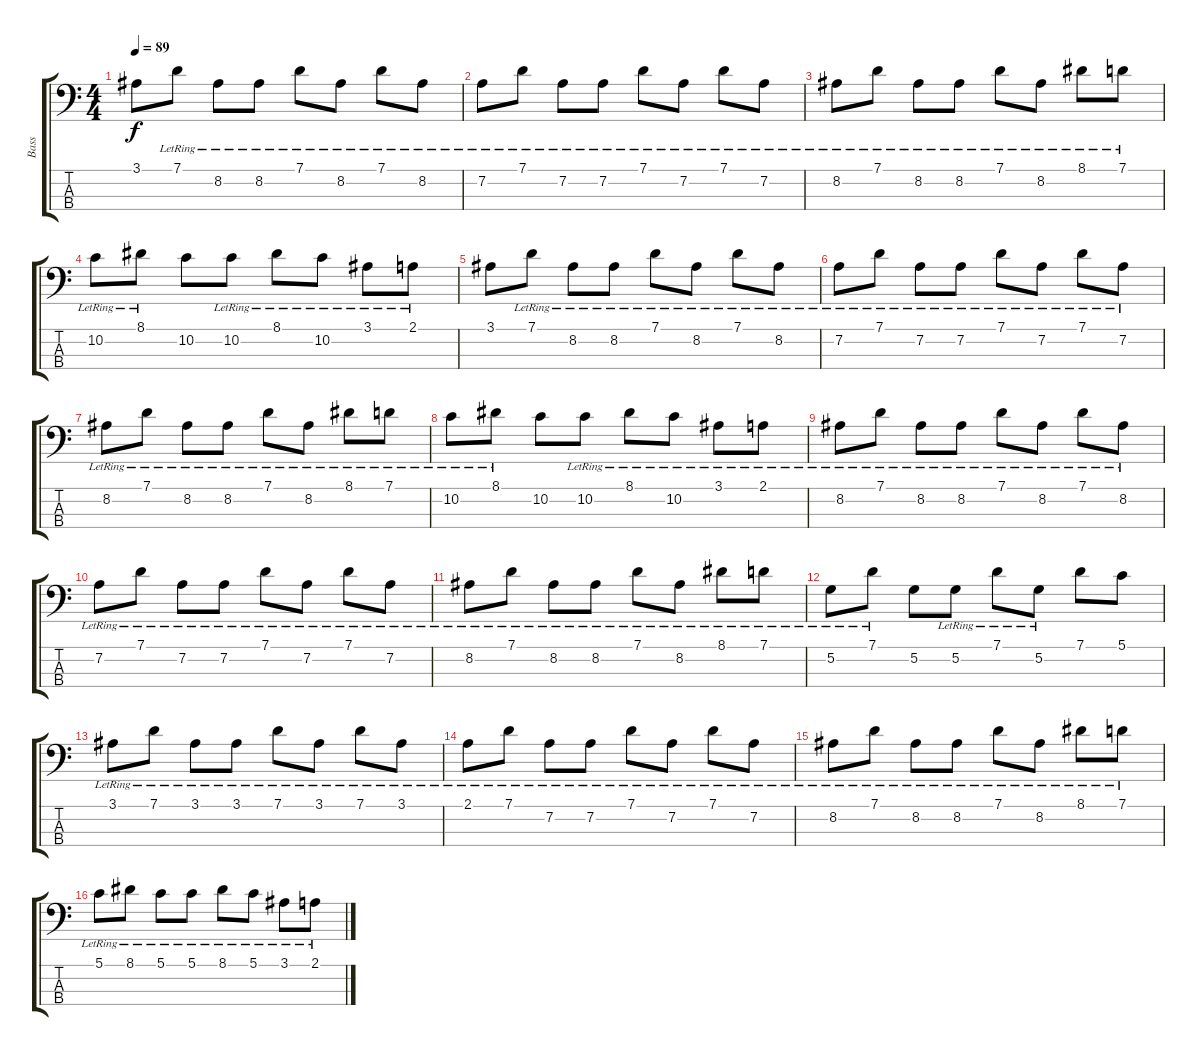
\track ("Bass" "Bass") {instrument electricbassfinger}
\staff {score tabs}
\tuning (G2 D2 A1 E1) {hide}
\ts (4 4)
\tempo 89
\clef f4
\ks c
3.1.8{dy f} 7.1{lr}.8 8.2{lr}.8 8.2{lr}.8 7.1{lr}.8 8.2{lr}.8 7.1{lr}.8 8.2{lr}.8 |
7.2{lr}.8 7.1{lr}.8 7.2{lr}.8 7.2{lr}.8 7.1{lr}.8 7.2{lr}.8 7.1{lr}.8 7.2{lr}.8 |
8.2{lr}.8 7.1{lr}.8 8.2{lr}.8 8.2{lr}.8 7.1{lr}.8 8.2{lr}.8 8.1{lr}.8 7.1{lr}.8 |
10.2{lr}.8 8.1{lr}.8 10.2.8 10.2{lr}.8 8.1{lr}.8 10.2{lr}.8 3.1{lr}.8 2.1{lr}.8 |
3.1.8 7.1{lr}.8 8.2{lr}.8 8.2{lr}.8 7.1{lr}.8 8.2{lr}.8 7.1{lr}.8 8.2{lr}.8 |
7.2{lr}.8 7.1{lr}.8 7.2{lr}.8 7.2{lr}.8 7.1{lr}.8 7.2{lr}.8 7.1{lr}.8 7.2{lr}.8 |
8.2{lr}.8 7.1{lr}.8 8.2{lr}.8 8.2{lr}.8 7.1{lr}.8 8.2{lr}.8 8.1{lr}.8 7.1{lr}.8 |
10.2{lr}.8 8.1{lr}.8 10.2.8 10.2{lr}.8 8.1{lr}.8 10.2{lr}.8 3.1{lr}.8 2.1{lr}.8 |
8.2{lr}.8 7.1{lr}.8 8.2{lr}.8 8.2{lr}.8 7.1{lr}.8 8.2{lr}.8 7.1{lr}.8 8.2{lr}.8 |
7.2{lr}.8 7.1{lr}.8 7.2{lr}.8 7.2{lr}.8 7.1{lr}.8 7.2{lr}.8 7.1{lr}.8 7.2{lr}.8 |
8.2{lr}.8 7.1{lr}.8 8.2{lr}.8 8.2{lr}.8 7.1{lr}.8 8.2{lr}.8 8.1{lr}.8 7.1{lr}.8 |
5.2{lr}.8 7.1{lr}.8 5.2.8 5.2{lr}.8 7.1{lr}.8 5.2{lr}.8 7.1.8 5.1.8 |
3.1{lr}.8 7.1{lr}.8 3.1{lr}.8 3.1{lr}.8 7.1{lr}.8 3.1{lr}.8 7.1{lr}.8 3.1{lr}.8 |
2.1{lr}.8 7.1{lr}.8 7.2{lr}.8 7.2{lr}.8 7.1{lr}.8 7.2{lr}.8 7.1{lr}.8 7.2{lr}.8 |
8.2{lr}.8 7.1{lr}.8 8.2{lr}.8 8.2{lr}.8 7.1{lr}.8 8.2{lr}.8 8.1{lr}.8 7.1{lr}.8 |
5.1{lr}.8 8.1{lr}.8 5.1{lr}.8 5.1{lr}.8 8.1{lr}.8 5.1{lr}.8 3.1{lr}.8 2.1{lr}.8
